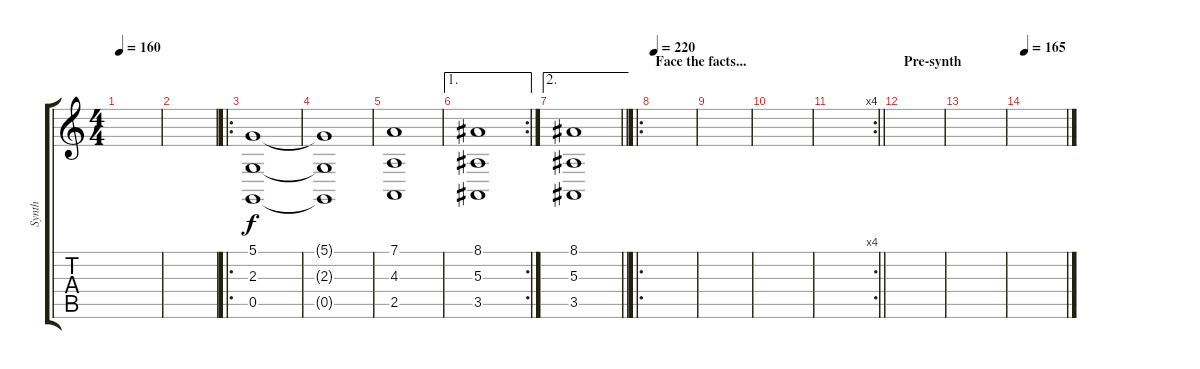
\track ("Synth" "Synth") {instrument lead1square}
\staff {score tabs}
\tuning (D4 A3 F3 C3 G2 C2) {hide}
\ts (4 4)
\tempo 160
\clef g2
\ks c
|
|
\ro
(5.1 2.3 0.5).1 |
(5.1{t} 2.3{t} 0.5{t}).1 |
(7.1 4.3 2.5).1 |
\ae 1
\rc 2
(8.1 5.3 3.5).1 |
\ae 2
\barLineRight lightlight
(8.1 5.3 3.5).1 |
\ro
\section ("" "Face the facts...")
\tempo 220
|
|
|
\rc 4
\barLineRight lightlight
|
\section ("" "Pre-synth")
|
|
\tempo 165
